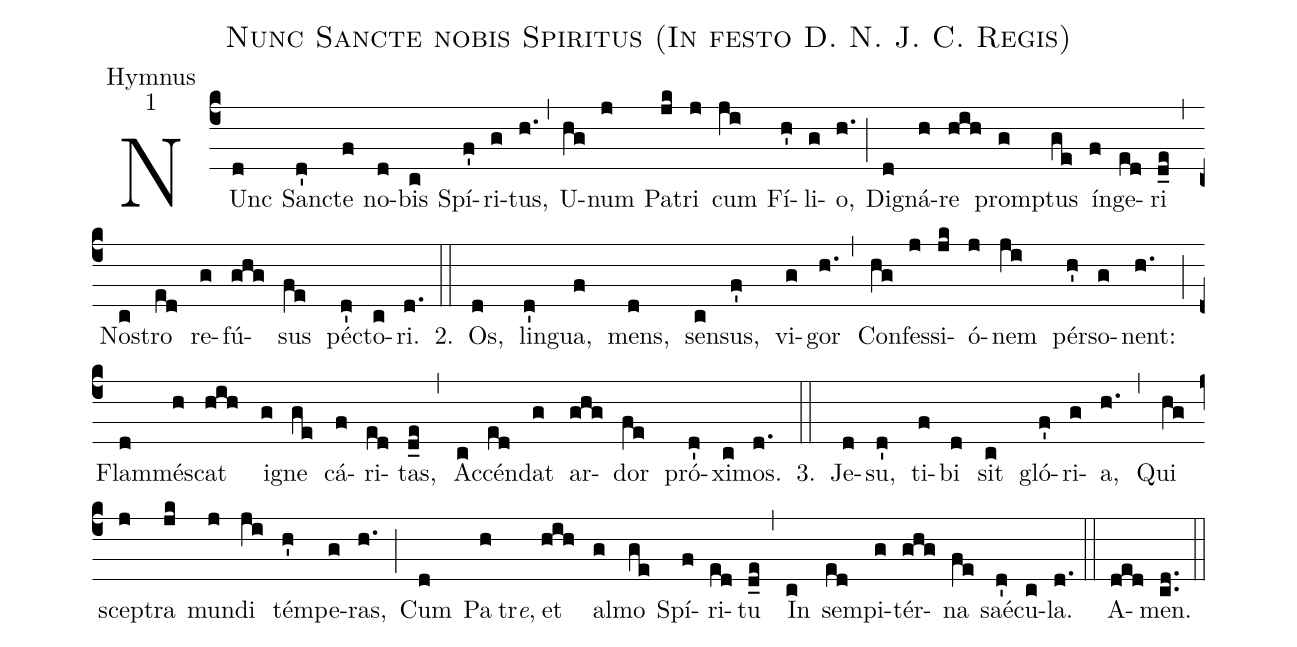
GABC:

name:Nunc Sancte nobis Spiritus (In festo D. N. J. C. Regis);
office-part:Hymnus;
mode:1;
%%
(c4) NUnc(d) San(d')cte(f) no(d)bis(c) Spí(f')ri(g)tus,(h.) (,) U(hg)num(j) Pa(jk)tri(j) cum(ji) Fí(h')li(g)o,(h.) (;) Di(d)gná(h)re(hih) prom(g)ptus(ge) ín(f)ge(ed)ri(d_e) (,) No(c)stro(ed) re(g)fú(ghg)sus(fe) pé(d')cto(c)ri.(d.) 2.(::) Os,(d) lin(d')gua,(f) mens,(d) sen(c)sus,(f') vi(g)gor(h.) (,) Con(hg)fes(j)si(jk)ó(j)nem(ji) pér(h')so(g)nent:(h.) (;) Flam(d)mé(h)scat(hih) i(g)gne(ge) cá(f)ri(ed)tas,(d_e) (,) Ac(c)cén(ed)dat(g) ar(ghg)dor(fe) pró(d')xi(c)mos.(d.) 3.(::) Je(d)su,(d') ti(f)bi(d) sit(c) gló(f')ri(g)a,(h.) (,) Qui(hg) sce(j)ptra(jk) mun(j)di(ji) tém(h')pe(g)ras,(h.) (;) Cum(d) Pa(h)tr<i>e</i>,() et(hih) al(g)mo(ge) Spí(f)ri(ed)tu(d_e) (,) In(c) sem(ed)pi(g)tér(ghg)na(fe) saé(d')cu(c)la.(d.) (::) A(ded)men.(cd..) (::)
